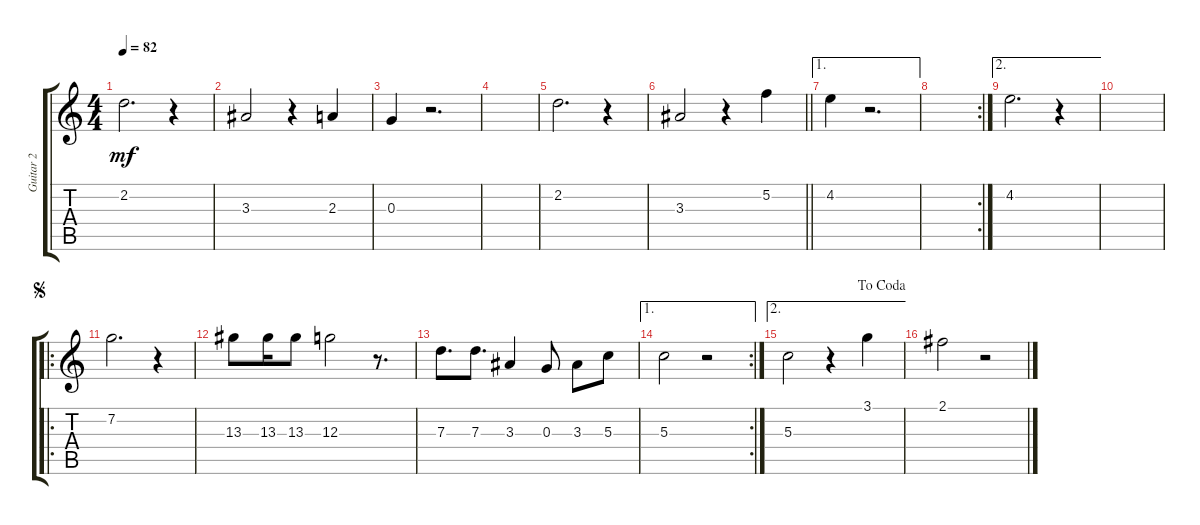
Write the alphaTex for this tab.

\track ("Guitar 2" "Guitar 2") {instrument distortionguitar}
\staff {score tabs}
\tuning (E4 C4 G3 C3 G2 C2) {hide}
\ts (4 4)
\tempo 82
\clef g2
\ks c
2.2.2{d dy mf} r.4 |
3.3.2 r.4 2.3.4 |
0.3.4 r.2{d} |
|
2.2.2{d} r.4 |
\barLineRight lightlight
3.3.2 r.4 5.2.4 |
\ae 1
4.2.4 r.2{d} |
\rc 2
|
\ae 2
4.2.2{d} r.4 |
|
\ro
\jump segno
7.2.2{d} r.4 |
13.3.8 13.3.16 13.3.8 12.3.2 r.8{d} |
7.3.8{d} 7.3.8{d} 3.3.4 0.3.8 3.3.8 5.3.8 |
\ae 1
\rc 2
5.3.2 r.2 |
\ae 2
\jump dacoda
5.3.2 r.4 3.1.4 |
2.1.2 r.2
